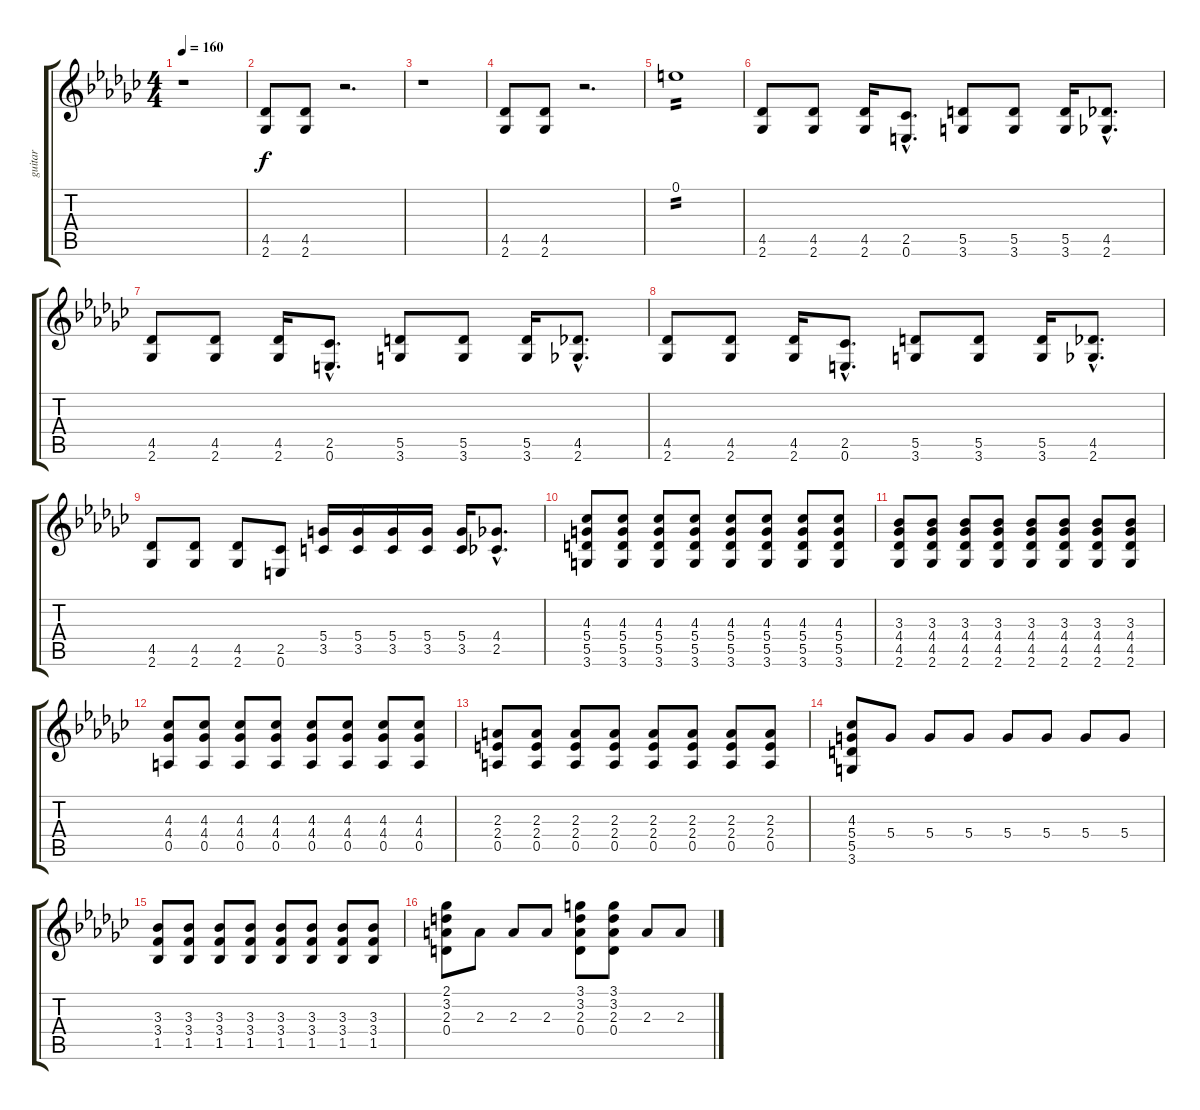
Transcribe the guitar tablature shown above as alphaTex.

\track ("guitar" "guitar") {instrument overdrivenguitar}
\staff {score tabs}
\tuning (E4 B3 G3 D3 A2 E2) {hide}
\ts (4 4)
\tempo 160
\clef g2
\ks gb
r.1{dy f} |
(4.5 2.6).8 (4.5 2.6).8 r.2{d} |
r.1 |
(4.5 2.6).8 (4.5 2.6).8 r.2{d} |
0.1.1{tp 2} |
(4.5 2.6).8 (4.5 2.6).8 (4.5 2.6).16 (2.5{hac} 0.6{hac}).8{d} (5.5 3.6).8 (5.5 3.6).8 (5.5 3.6).16 (4.5{hac} 2.6{hac}).8{d} |
(4.5 2.6).8 (4.5 2.6).8 (4.5 2.6).16 (2.5{hac} 0.6{hac}).8{d} (5.5 3.6).8 (5.5 3.6).8 (5.5 3.6).16 (4.5{hac} 2.6{hac}).8{d} |
(4.5 2.6).8 (4.5 2.6).8 (4.5 2.6).16 (2.5{hac} 0.6{hac}).8{d} (5.5 3.6).8 (5.5 3.6).8 (5.5 3.6).16 (4.5{hac} 2.6{hac}).8{d} |
(4.5 2.6).8 (4.5 2.6).8 (4.5 2.6).8 (2.5 0.6).8 (5.4 3.5).16 (5.4 3.5).16 (5.4 3.5).16 (5.4 3.5).16 (5.4 3.5).16 (4.4{hac} 2.5{hac}).8{d} |
(4.3 5.4 5.5 3.6).8 (4.3 5.4 5.5 3.6).8 (4.3 5.4 5.5 3.6).8 (4.3 5.4 5.5 3.6).8 (4.3 5.4 5.5 3.6).8 (4.3 5.4 5.5 3.6).8 (4.3 5.4 5.5 3.6).8 (4.3 5.4 5.5 3.6).8 |
(3.3 4.4 4.5 2.6).8 (3.3 4.4 4.5 2.6).8 (3.3 4.4 4.5 2.6).8 (3.3 4.4 4.5 2.6).8 (3.3 4.4 4.5 2.6).8 (3.3 4.4 4.5 2.6).8 (3.3 4.4 4.5 2.6).8 (3.3 4.4 4.5 2.6).8 |
(4.3 4.4 0.5).8 (4.3 4.4 0.5).8 (4.3 4.4 0.5).8 (4.3 4.4 0.5).8 (4.3 4.4 0.5).8 (4.3 4.4 0.5).8 (4.3 4.4 0.5).8 (4.3 4.4 0.5).8 |
(2.3 2.4 0.5).8 (2.3 2.4 0.5).8 (2.3 2.4 0.5).8 (2.3 2.4 0.5).8 (2.3 2.4 0.5).8 (2.3 2.4 0.5).8 (2.3 2.4 0.5).8 (2.3 2.4 0.5).8 |
(4.3 5.4 5.5 3.6).8 5.4.8 5.4.8 5.4.8 5.4.8 5.4.8 5.4.8 5.4.8 |
(3.3 3.4 1.5).8 (3.3 3.4 1.5).8 (3.3 3.4 1.5).8 (3.3 3.4 1.5).8 (3.3 3.4 1.5).8 (3.3 3.4 1.5).8 (3.3 3.4 1.5).8 (3.3 3.4 1.5).8 |
(2.1 3.2 2.3 0.4).8 2.3.8 2.3.8 2.3.8 (3.1 3.2 2.3 0.4).8 (3.1 3.2 2.3 0.4).8 2.3.8 2.3.8
